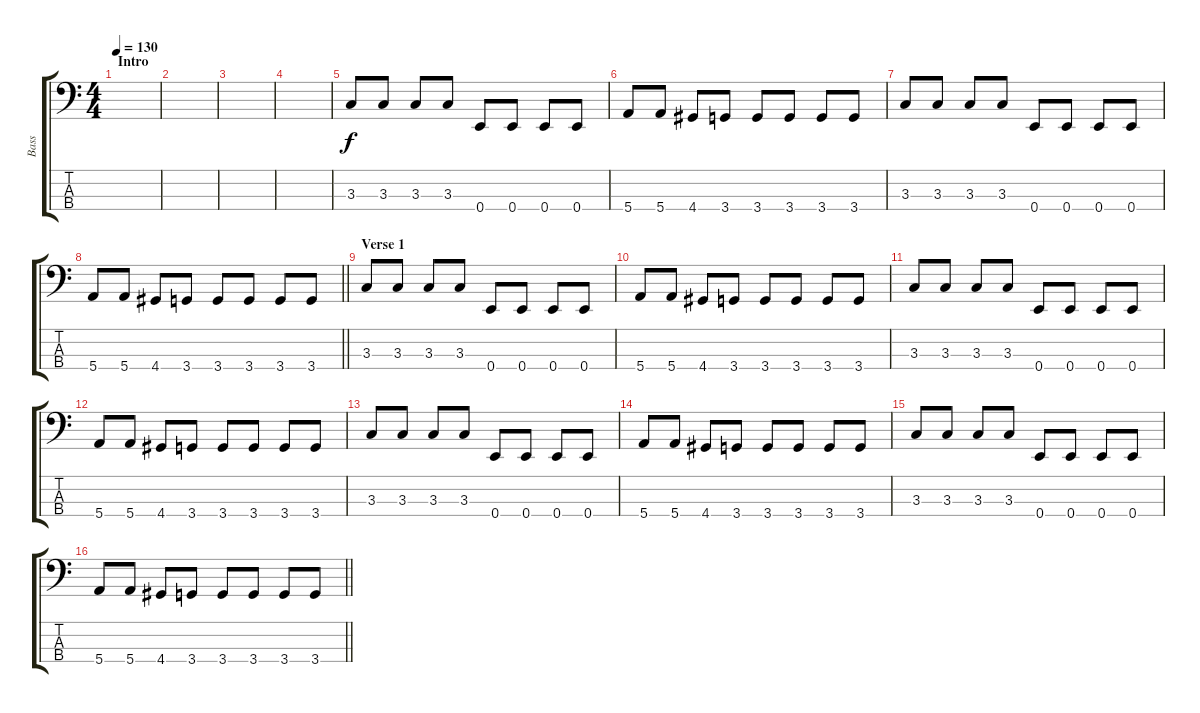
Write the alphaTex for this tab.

\track ("Bass" "Bass") {instrument electricbasspick}
\staff {score tabs}
\tuning (G2 D2 A1 E1) {hide}
\ts (4 4)
\section ("" "Intro")
\tempo 130
\clef f4
\ks c
|
|
|
|
3.3.8 3.3.8 3.3.8 3.3.8 0.4.8 0.4.8 0.4.8 0.4.8 |
5.4.8 5.4.8 4.4.8 3.4.8 3.4.8 3.4.8 3.4.8 3.4.8 |
3.3.8 3.3.8 3.3.8 3.3.8 0.4.8 0.4.8 0.4.8 0.4.8 |
\barLineRight lightlight
5.4.8 5.4.8 4.4.8 3.4.8 3.4.8 3.4.8 3.4.8 3.4.8 |
\section ("" "Verse 1")
3.3.8 3.3.8 3.3.8 3.3.8 0.4.8 0.4.8 0.4.8 0.4.8 |
5.4.8 5.4.8 4.4.8 3.4.8 3.4.8 3.4.8 3.4.8 3.4.8 |
3.3.8 3.3.8 3.3.8 3.3.8 0.4.8 0.4.8 0.4.8 0.4.8 |
5.4.8 5.4.8 4.4.8 3.4.8 3.4.8 3.4.8 3.4.8 3.4.8 |
3.3.8 3.3.8 3.3.8 3.3.8 0.4.8 0.4.8 0.4.8 0.4.8 |
5.4.8 5.4.8 4.4.8 3.4.8 3.4.8 3.4.8 3.4.8 3.4.8 |
3.3.8 3.3.8 3.3.8 3.3.8 0.4.8 0.4.8 0.4.8 0.4.8 |
\barLineRight lightlight
5.4.8 5.4.8 4.4.8 3.4.8 3.4.8 3.4.8 3.4.8 3.4.8
